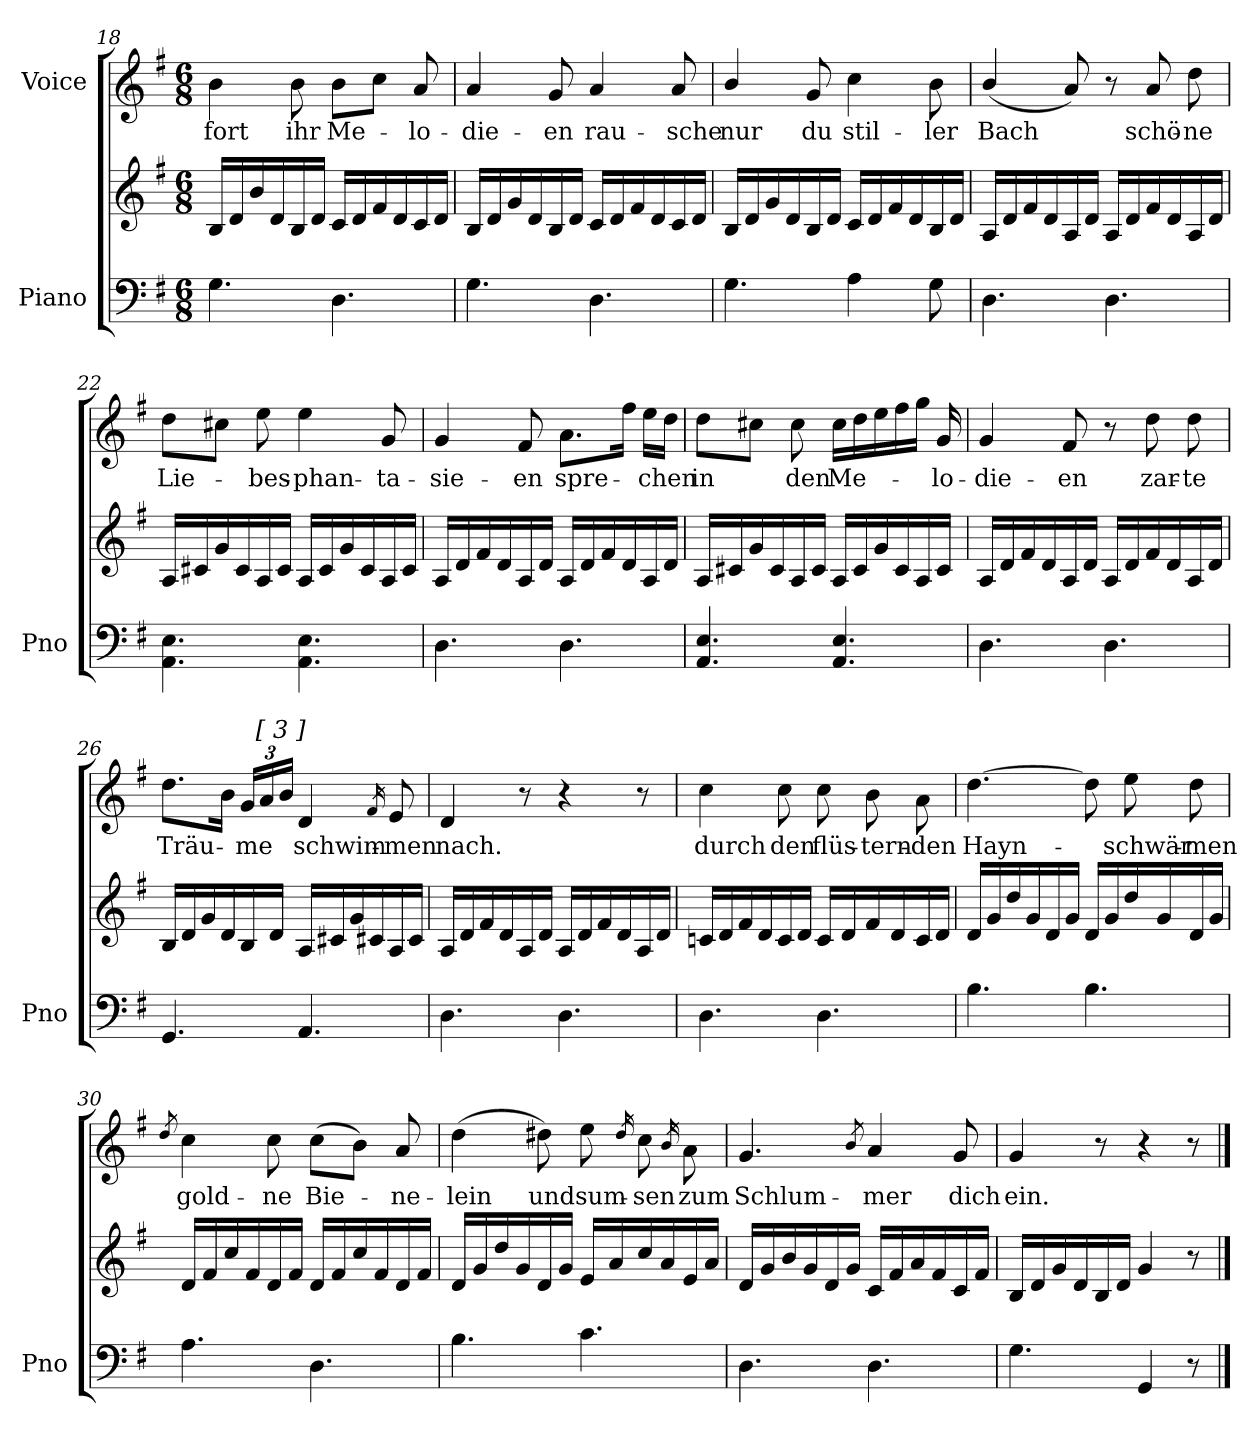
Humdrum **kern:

**kern	**kern	**kern	**text
*part2	*part2	*part1	*part1
*staff3	*staff2	*staff1	*staff1
*I"Piano	*	*I"Voice	*
*I'Pno	*	*	*
!!LO:PB:g=z
*clefF4	*clefG2	*clefG2	*
*k[f#]	*k[f#]	*k[f#]	*
*M6/8	*M6/8	*M6/8	*
=18	=18	=18	=18
!	!	!	!LO:LY:b
4.G\	16B/LL	4b\	fort
.	16d/	.	.
.	16b/	.	.
.	16d/	.	.
!	!	!	!LO:LY:b
.	16B/	8b\	ihr
.	16d/JJ	.	.
!	!	!	!LO:LY:b
4.D\	16c/LL	8b\L	Me-
.	16d/	.	.
.	16f#/	8cc\J	.
.	16d/	.	.
!	!	!	!LO:LY:b
.	16c/	8a/	-lo-
.	16d/JJ	.	.
=19	=19	=19	=19
!	!	!	!LO:LY:b
4.G\	16B/LL	4a/	-die-
.	16d/	.	.
.	16g/	.	.
.	16d/	.	.
!	!	!	!LO:LY:b
.	16B/	8g/	-en
.	16d/JJ	.	.
!	!	!	!LO:LY:b
4.D\	16c/LL	4a/	rau-
.	16d/	.	.
.	16f#/	.	.
.	16d/	.	.
!	!	!	!LO:LY:b
.	16c/	8a/	-sche
.	16d/JJ	.	.
=20	=20	=20	=20
!	!	!	!LO:LY:b
4.G\	16B/LL	4b/	nur
.	16d/	.	.
.	16g/	.	.
.	16d/	.	.
!	!	!	!LO:LY:b
.	16B/	8g/	du
.	16d/JJ	.	.
!	!	!	!LO:LY:b
4A\	16c/LL	4cc\	stil-
.	16d/	.	.
.	16f#/	.	.
.	16d/	.	.
!	!	!	!LO:LY:b
8G\	16B/	8b\	-ler
.	16d/JJ	.	.
!!LO:LB:g=z
=21	=21	=21	=21
!	!	!	!LO:LY:b
4.D\	16A/LL	(4b/	Bach
.	16d/	.	.
.	16f#/	.	.
.	16d/	.	.
.	16A/	8a/)	.
.	16d/JJ	.	.
4.D\	16A/LL	8r	.
.	16d/	.	.
!	!	!	!LO:LY:b
.	16f#/	8a/	schö-
.	16d/	.	.
!	!	!	!LO:LY:b
.	16A/	8dd\	-ne
.	16d/JJ	.	.
!!LO:LB:g=z
=22	=22	=22	=22
!	!	!	!LO:LY:b
4.AA\ 4.E\	16A/LL	8dd\L	Lie-
.	16c#X/	.	.
.	16g/	8cc#X\J	.
.	16c#/	.	.
!	!	!	!LO:LY:b
.	16A/	8ee\	-bes-
.	16c#/JJ	.	.
!	!	!	!LO:LY:b
4.AA\ 4.E\	16A/LL	4ee\	-phan-
.	16c#/	.	.
.	16g/	.	.
.	16c#/	.	.
!	!	!	!LO:LY:b
.	16A/	8g/	-ta-
.	16c#/JJ	.	.
=23	=23	=23	=23
!	!	!	!LO:LY:b
4.D\	16A/LL	4g/	-sie-
.	16d/	.	.
.	16f#/	.	.
.	16d/	.	.
!	!	!	!LO:LY:b
.	16A/	8f#/	-en
.	16d/JJ	.	.
!	!	!	!LO:LY:b
4.D\	16A/LL	8.a\L	spre-
.	16d/	.	.
.	16f#/	.	.
.	16d/	16ff#\Jk	.
!	!	!	!LO:LY:b
.	16A/	16ee\LL	-chen
.	16d/JJ	16dd\JJ	.
=24	=24	=24	=24
!	!	!	!LO:LY:b
4.AA/ 4.E/	16A/LL	8dd\L	in
.	16c#X/	.	.
.	16g/	8cc#X\J	.
.	16c#/	.	.
!	!	!	!LO:LY:b
.	16A/	8cc#\	den
.	16c#/JJ	.	.
!	!	!	!LO:LY:b
4.AA/ 4.E/	16A/LL	16cc#\LL	Me-
.	16c#/	16dd\	.
.	16g/	16ee\	.
.	16c#/	16ff#\	.
.	16A/	16gg\JJ	.
!	!	!	!LO:LY:b
.	16c#/JJ	16g/	-lo-
!!LO:LB:g=z
=25	=25	=25	=25
!	!	!	!LO:LY:b
4.D\	16A/LL	4g/	-die-
.	16d/	.	.
.	16f#/	.	.
.	16d/	.	.
!	!	!	!LO:LY:b
.	16A/	8f#/	-en
.	16d/JJ	.	.
4.D\	16A/LL	8r	.
.	16d/	.	.
!	!	!	!LO:LY:b
.	16f#/	8dd\	zar-
.	16d/	.	.
!	!	!	!LO:LY:b
.	16A/	8dd\	-te
.	16d/JJ	.	.
!!LO:LB:g=z
=26	=26	=26	=26
!	!	!	!LO:LY:b
4.GG/	16B/LL	8.dd\L	Träu-
.	16d/	.	.
.	16g/	.	.
.	16d/	16b\Jk	.
!	!	!	!LO:LY:b
.	16B/	24g/LL	-me
!	!	!LO:TX:a:t=[  3  ]	!
.	.	24a/	.
.	16d/JJ	.	.
.	.	24b/JJ	.
!	!	!	!LO:LY:b
4.AA/	16A/LL	4d/	schwim-
.	16c#X/	.	.
.	16g/	.	.
.	16c#X/	.	.
.	.	16qf#/	.
!	!	!	!LO:LY:b
.	16A/	8e/	men
.	16c#/JJ	.	.
=27	=27	=27	=27
!	!	!	!LO:LY:b
4.D\	16A/LL	4d/	nach.
.	16d/	.	.
.	16f#/	.	.
.	16d/	.	.
.	16A/	8r	.
.	16d/JJ	.	.
4.D\	16A/LL	4r	.
.	16d/	.	.
.	16f#/	.	.
.	16d/	.	.
.	16A/	8r	.
.	16d/JJ	.	.
=28	=28	=28	=28
!	!	!	!LO:LY:b
4.D\	16cn/LL	4cc\	durch
.	16d/	.	.
.	16f#/	.	.
.	16d/	.	.
!	!	!	!LO:LY:b
.	16c/	8cc\	den
.	16d/JJ	.	.
!	!	!	!LO:LY:b
4.D\	16c/LL	8cc\	flüs-
.	16d/	.	.
!	!	!	!LO:LY:b
.	16f#/	8b\	-tern-
.	16d/	.	.
!	!	!	!LO:LY:b
.	16c/	8a\	-den
.	16d/JJ	.	.
!!LO:PB:g=z
=29	=29	=29	=29
!	!	!	!LO:LY:b
4.B\	16d/LL	[4.dd\	Hayn-
.	16g/	.	.
.	16dd/	.	.
.	16g/	.	.
.	16d/	.	.
.	16g/JJ	.	.
4.B\	16d/LL	8dd\]	.
.	16g/	.	.
!	!	!	!LO:LY:b
.	16dd/	8ee\	-schwär-
.	16g/	.	.
!	!	!	!LO:LY:b
.	16d/	8dd\	-men
.	16g/JJ	.	.
!!LO:LB:g=z
=30	=30	=30	=30
.	.	8qdd/	.
!	!	!	!LO:LY:b
4.A\	16d/LL	4cc\	gold-
.	16f#/	.	.
.	16cc/	.	.
.	16f#/	.	.
!	!	!	!LO:LY:b
.	16d/	8cc\	-ne
.	16f#/JJ	.	.
!	!	!	!LO:LY:b
4.D\	16d/LL	(8cc\L	Bie-
.	16f#/	.	.
.	16cc/	8b\J)	.
.	16f#/	.	.
!	!	!	!LO:LY:b
.	16d/	8a/	-ne-
.	16f#/JJ	.	.
=31	=31	=31	=31
!	!	!	!LO:LY:b
4.B\	16d/LL	(4dd\	-lein
.	16g/	.	.
.	16dd/	.	.
.	16g/	.	.
!	!	!	!LO:LY:b
.	16d/	8dd#X\)	und
.	16g/JJ	.	.
!	!	!	!LO:LY:b
4.c\	16e/LL	8ee\	sum-
.	16a/	.	.
.	.	16qdd#/	.
!	!	!	!LO:LY:b
.	16cc/	8cc\	-sen
.	16a/	.	.
.	.	16qb/	.
!	!	!	!LO:LY:b
.	16e/	8a\	zum
.	16a/JJ	.	.
=32	=32	=32	=32
!	!	!	!LO:LY:b
4.D\	16d/LL	4.g/	Schlum-
.	16g/	.	.
.	16b/	.	.
.	16g/	.	.
.	16d/	.	.
.	16g/JJ	.	.
.	.	8qb/	.
!	!	!	!LO:LY:b
4.D\	16c/LL	4a/	-mer
.	16f#/	.	.
.	16a/	.	.
.	16f#/	.	.
!	!	!	!LO:LY:b
.	16c/	8g/	dich
.	16f#/JJ	.	.
!!LO:LB:g=z
=33	=33	=33	=33
!	!	!	!LO:LY:b
4.G\	16B/LL	4g/	ein.
.	16d/	.	.
.	16g/	.	.
.	16d/	.	.
.	16B/	8r	.
.	16d/JJ	.	.
4GG/	4g/	4r	.
8r	8r	8r	.
==	==	==	==
*-	*-	*-	*-
